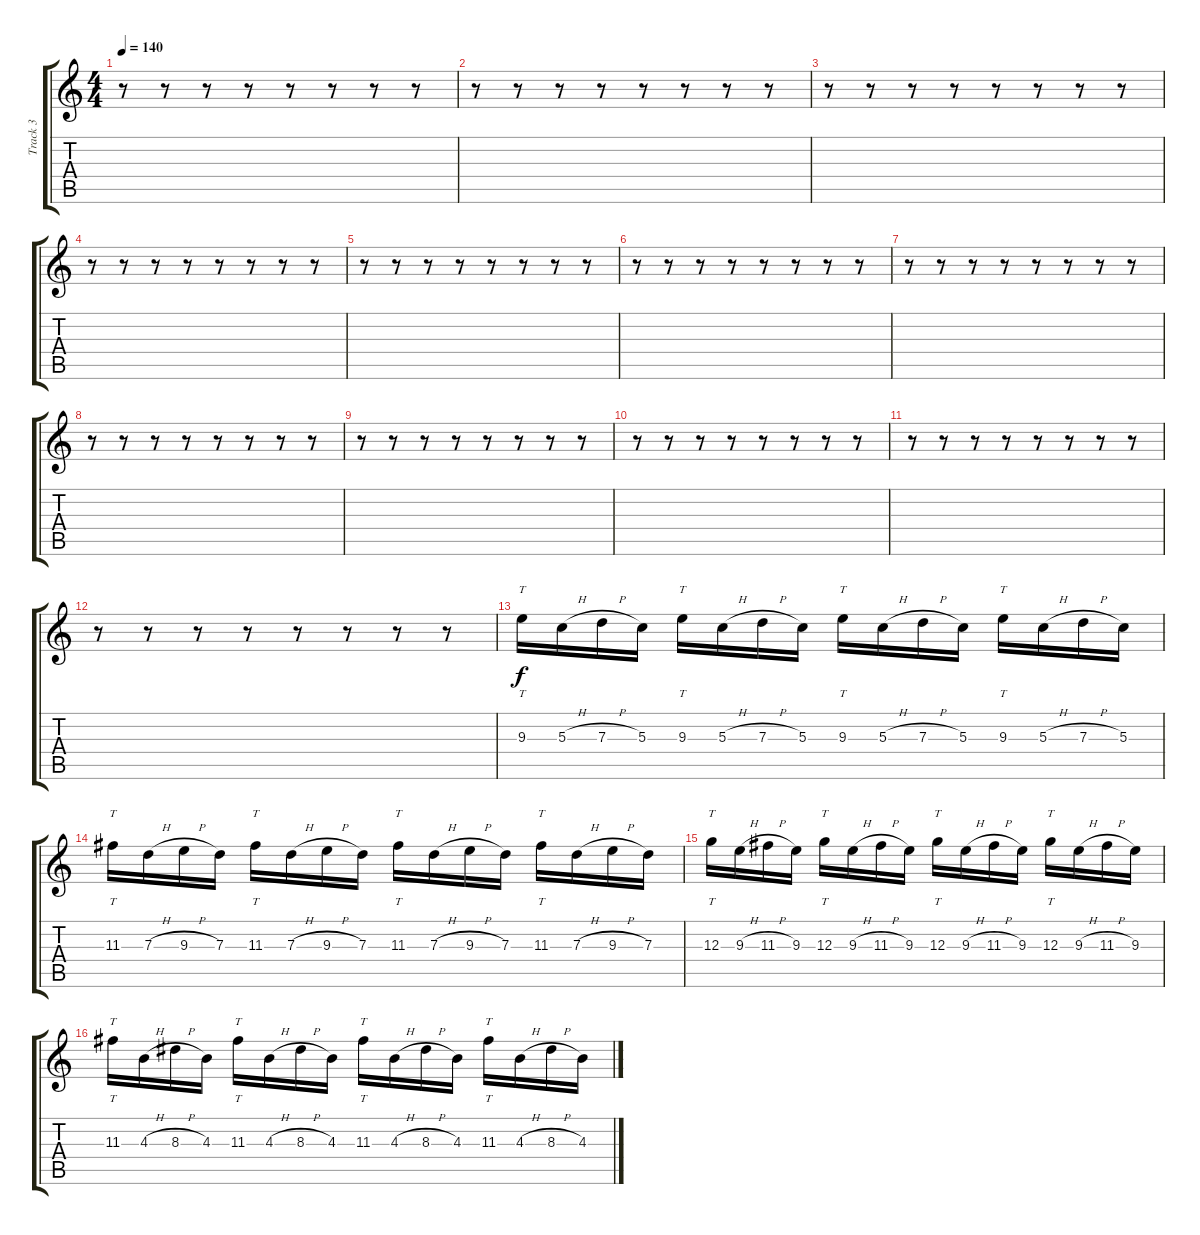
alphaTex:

\track ("Track 3" "Track 3") {instrument distortionguitar}
\staff {score tabs}
\tuning (E4 B3 G3 D3 A2 E2) {hide}
\ts (4 4)
\tempo 140
\clef g2
\ks c
r.8{dy f} r.8 r.8 r.8 r.8 r.8 r.8 r.8 |
r.8 r.8 r.8 r.8 r.8 r.8 r.8 r.8 |
r.8 r.8 r.8 r.8 r.8 r.8 r.8 r.8 |
r.8 r.8 r.8 r.8 r.8 r.8 r.8 r.8 |
r.8 r.8 r.8 r.8 r.8 r.8 r.8 r.8 |
r.8 r.8 r.8 r.8 r.8 r.8 r.8 r.8 |
r.8 r.8 r.8 r.8 r.8 r.8 r.8 r.8 |
r.8 r.8 r.8 r.8 r.8 r.8 r.8 r.8 |
r.8 r.8 r.8 r.8 r.8 r.8 r.8 r.8 |
r.8 r.8 r.8 r.8 r.8 r.8 r.8 r.8 |
r.8 r.8 r.8 r.8 r.8 r.8 r.8 r.8 |
r.8 r.8 r.8 r.8 r.8 r.8 r.8 r.8 |
9.3.16{tt} 5.3{h}.16 7.3{h}.16 5.3.16 9.3.16{tt} 5.3{h}.16 7.3{h}.16 5.3.16 9.3.16{tt} 5.3{h}.16 7.3{h}.16 5.3.16 9.3.16{tt} 5.3{h}.16 7.3{h}.16 5.3.16 |
11.3.16{tt} 7.3{h}.16 9.3{h}.16 7.3.16 11.3.16{tt} 7.3{h}.16 9.3{h}.16 7.3.16 11.3.16{tt} 7.3{h}.16 9.3{h}.16 7.3.16 11.3.16{tt} 7.3{h}.16 9.3{h}.16 7.3.16 |
12.3.16{tt} 9.3{h}.16 11.3{h}.16 9.3.16 12.3.16{tt} 9.3{h}.16 11.3{h}.16 9.3.16 12.3.16{tt} 9.3{h}.16 11.3{h}.16 9.3.16 12.3.16{tt} 9.3{h}.16 11.3{h}.16 9.3.16 |
11.3.16{tt} 4.3{h}.16 8.3{h}.16 4.3.16 11.3.16{tt} 4.3{h}.16 8.3{h}.16 4.3.16 11.3.16{tt} 4.3{h}.16 8.3{h}.16 4.3.16 11.3.16{tt} 4.3{h}.16 8.3{h}.16 4.3.16
